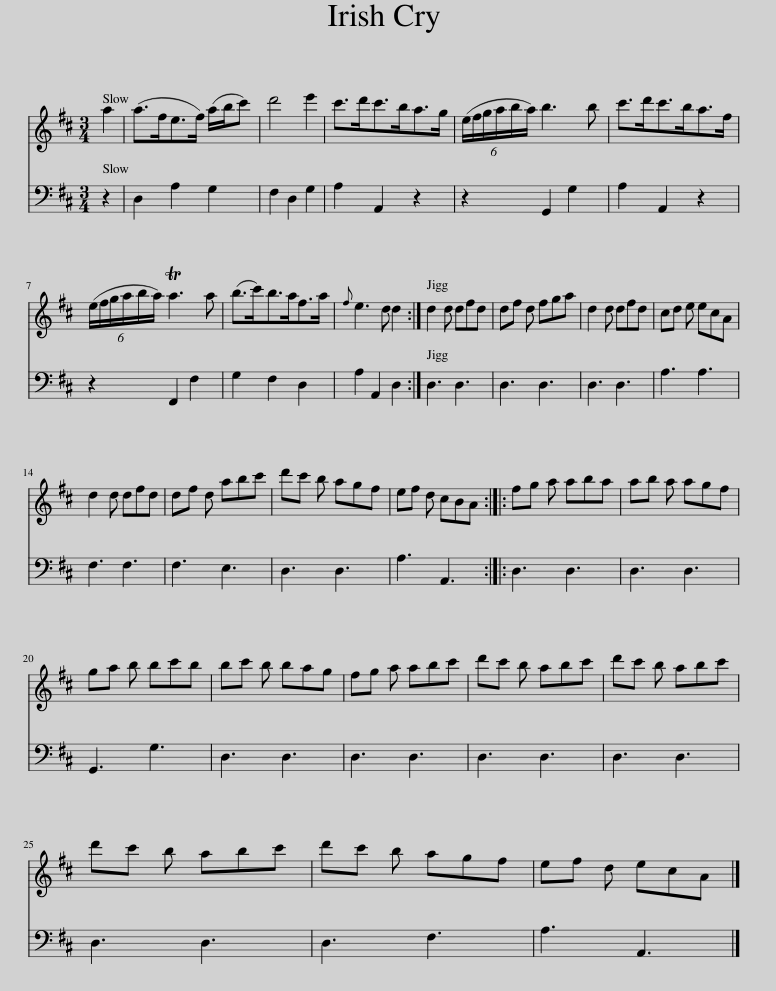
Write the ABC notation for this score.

X:1
%%score 1 2
L:1/8
M:3/4
I:linebreak $
K:D
V:1 treble
V:2 bass
V:1
 a2 | (a>fe>f) (a/b/c') | d'4 e'2 | c'>d'c'>ba>g | (6:4:6(e/f/g/a/b/a/) b3 b | %5
 c'>d'c'>ba>f |$ (6:4:6(e/f/g/a/b/a/) Ta3 a | (b>c')b>af>a |{f} e3 d d2 :| d2 d dfd | %10
 df d fga | d2 d dfd | cd e ecA |$ d2 d dfd | df d abc' | %15
 d'c' b agf | ef d cBA :: fg a aba | ab a agf |$ ga b bc'b | %20
 bc' b bag | fg a abc' | d'c' b abc' | d'c' b abc' |$ d'c' b abc' | %25
 d'c' b agf | ef d ecA |] %27
V:2
 z2 | D,2 A,2 G,2 | F,2 D,2 G,2 | A,2 A,,2 z2 | z2 G,,2 G,2 | %5
 A,2 A,,2 z2 |$ z2 F,,2 F,2 | G,2 F,2 D,2 | A,2 A,,2 D,2 :| D,3 D,3 | %10
 D,3 D,3 | D,3 D,3 | A,3 A,3 |$ F,3 F,3 | F,3 E,3 | %15
 D,3 D,3 | A,3 A,,3 :: D,3 D,3 | D,3 D,3 |$ G,,3 G,3 | %20
 D,3 D,3 | D,3 D,3 | D,3 D,3 | D,3 D,3 |$ D,3 D,3 | %25
 D,3 F,3 | A,3 A,,3 |] %27
